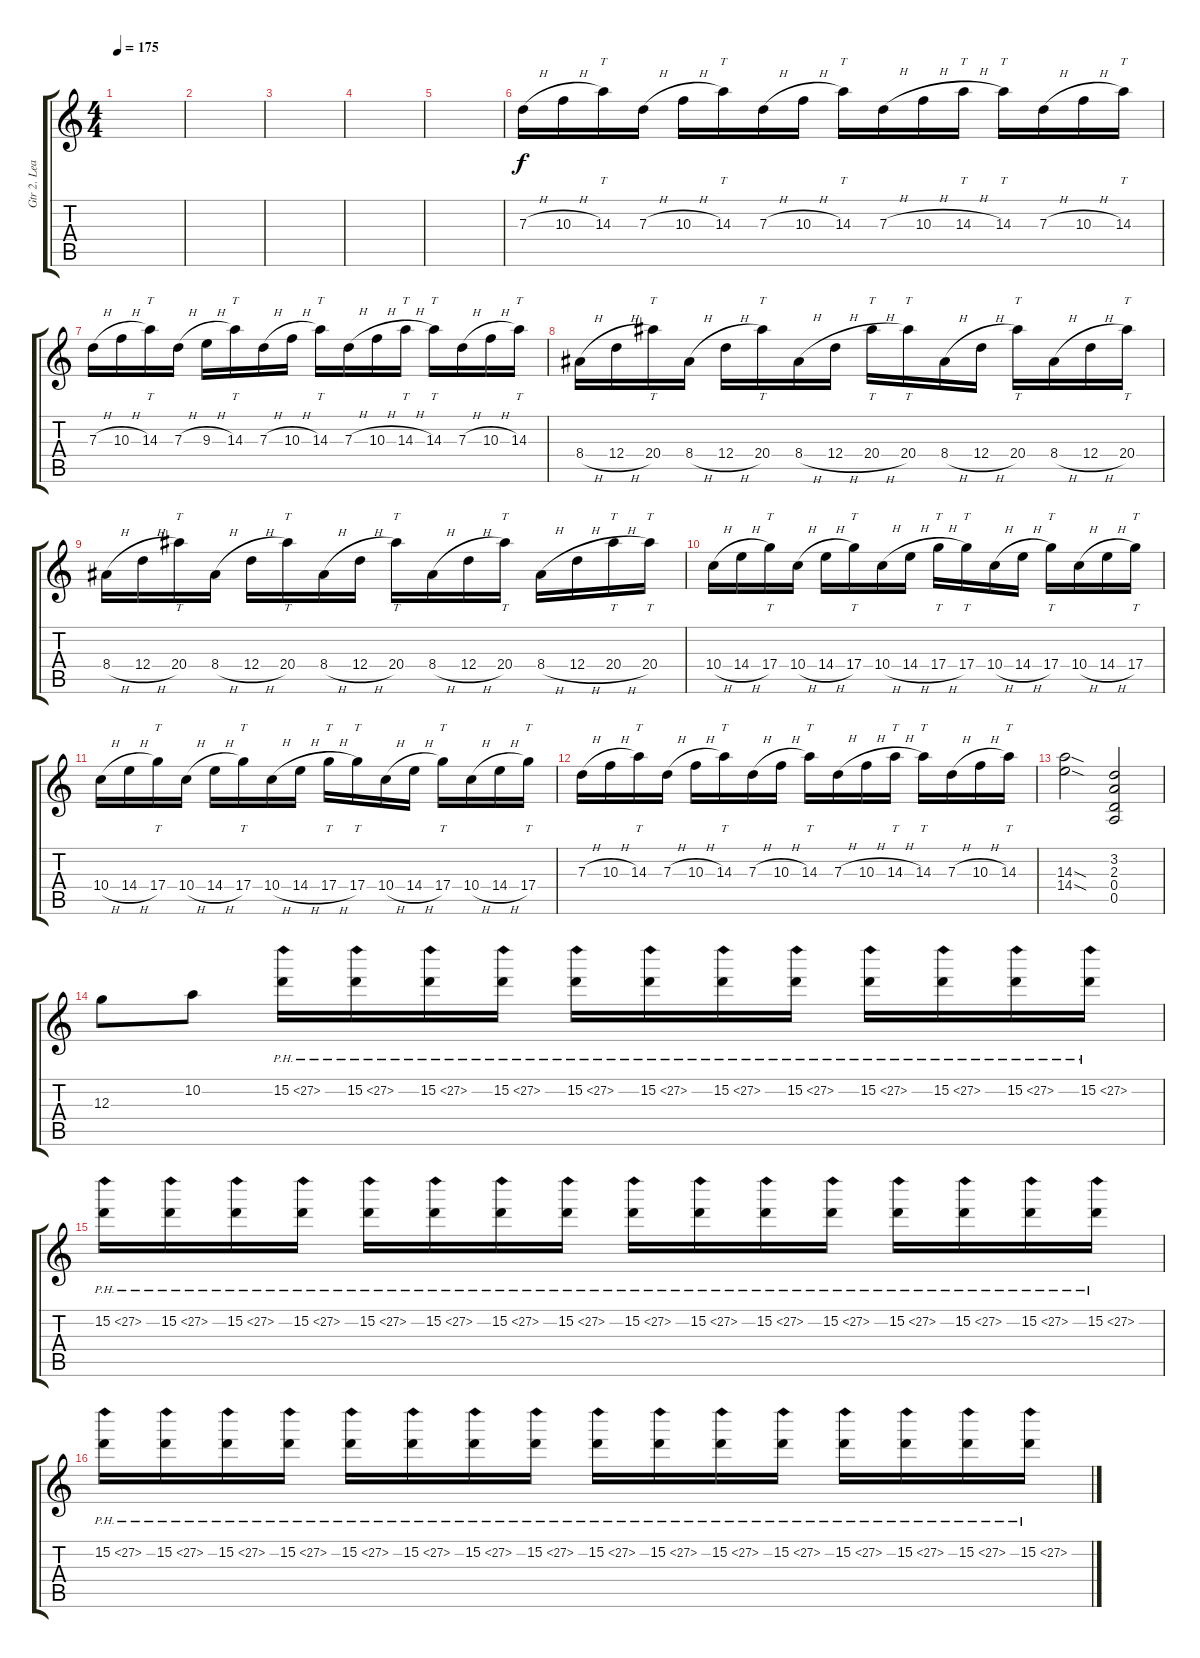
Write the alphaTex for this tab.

\track ("Gtr 2. Lead (Borna Kuèa)" "Gtr 2. Lea") {instrument distortionguitar}
\staff {score tabs}
\tuning (E4 B3 G3 D3 A2 E2) {hide}
\ts (4 4)
\tempo 175
\clef g2
\ks c
|
|
|
|
|
7.3{h}.16 10.3{h}.16 14.3.16{tt} 7.3{h}.16 10.3{h}.16 14.3.16{tt} 7.3{h}.16 10.3{h}.16 14.3.16{tt} 7.3{h}.16 10.3{h}.16 14.3{h}.16{tt} 14.3.16{tt} 7.3{h}.16 10.3{h}.16 14.3.16{tt} |
7.3{h}.16 10.3{h}.16 14.3.16{tt} 7.3{h}.16 9.3{h}.16 14.3.16{tt} 7.3{h}.16 10.3{h}.16 14.3.16{tt} 7.3{h}.16 10.3{h}.16 14.3{h}.16{tt} 14.3.16{tt} 7.3{h}.16 10.3{h}.16 14.3.16{tt} |
8.4{h}.16 12.4{h}.16 20.4.16{tt} 8.4{h}.16 12.4{h}.16 20.4.16{tt} 8.4{h}.16 12.4{h}.16 20.4{h}.16{tt} 20.4.16{tt} 8.4{h}.16 12.4{h}.16 20.4.16{tt} 8.4{h}.16 12.4{h}.16 20.4.16{tt} |
8.4{h}.16 12.4{h}.16 20.4.16{tt} 8.4{h}.16 12.4{h}.16 20.4.16{tt} 8.4{h}.16 12.4{h}.16 20.4.16{tt} 8.4{h}.16 12.4{h}.16 20.4.16{tt} 8.4{h}.16 12.4{h}.16 20.4{h}.16{tt} 20.4.16{tt} |
10.4{h}.16 14.4{h}.16 17.4.16{tt} 10.4{h}.16 14.4{h}.16 17.4.16{tt} 10.4{h}.16 14.4{h}.16 17.4{h}.16{tt} 17.4.16{tt} 10.4{h}.16 14.4{h}.16 17.4.16{tt} 10.4{h}.16 14.4{h}.16 17.4.16{tt} |
10.4{h}.16 14.4{h}.16 17.4.16{tt} 10.4{h}.16 14.4{h}.16 17.4.16{tt} 10.4{h}.16 14.4{h}.16 17.4{h}.16{tt} 17.4.16{tt} 10.4{h}.16 14.4{h}.16 17.4.16{tt} 10.4{h}.16 14.4{h}.16 17.4.16{tt} |
7.3{h}.16 10.3{h}.16 14.3.16{tt} 7.3{h}.16 10.3{h}.16 14.3.16{tt} 7.3{h}.16 10.3{h}.16 14.3.16{tt} 7.3{h}.16 10.3{h}.16 14.3{h}.16{tt} 14.3.16{tt} 7.3{h}.16 10.3{h}.16 14.3.16{tt} |
(14.3{sod} 14.4{sod}).2 (3.2 2.3 0.4 0.5).2 |
12.3.8 10.2.8 15.2{ph 12}.16 15.2{ph 12}.16 15.2{ph 12}.16 15.2{ph 12}.16 15.2{ph 12}.16 15.2{ph 12}.16 15.2{ph 12}.16 15.2{ph 12}.16 15.2{ph 12}.16 15.2{ph 12}.16 15.2{ph 12}.16 15.2{ph 12}.16 |
15.2{ph 12}.16 15.2{ph 12}.16 15.2{ph 12}.16 15.2{ph 12}.16 15.2{ph 12}.16 15.2{ph 12}.16 15.2{ph 12}.16 15.2{ph 12}.16 15.2{ph 12}.16 15.2{ph 12}.16 15.2{ph 12}.16 15.2{ph 12}.16 15.2{ph 12}.16 15.2{ph 12}.16 15.2{ph 12}.16 15.2{ph 12}.16 |
15.2{ph 12}.16 15.2{ph 12}.16 15.2{ph 12}.16 15.2{ph 12}.16 15.2{ph 12}.16 15.2{ph 12}.16 15.2{ph 12}.16 15.2{ph 12}.16 15.2{ph 12}.16 15.2{ph 12}.16 15.2{ph 12}.16 15.2{ph 12}.16 15.2{ph 12}.16 15.2{ph 12}.16 15.2{ph 12}.16 15.2{ph 12}.16
